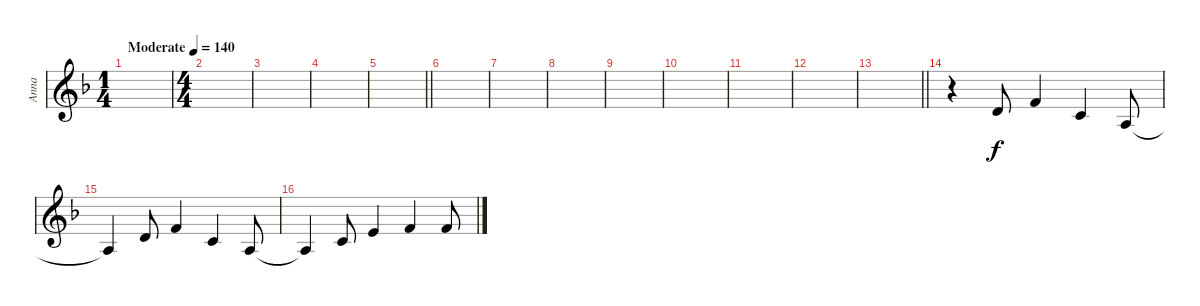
\track ("Anna" "Anna") {instrument synthvoice}
\staff {score}
\tuning (E4 B3 G3 D3 A2 E2) {hide}
\ts (1 4)
\tempo (140 "Moderate")
\clef g2
\ks dminor
|
\ts (4 4)
|
|
|
\barLineRight lightlight
|
|
|
|
|
|
|
|
\barLineRight lightlight
|
r.4 3.2.8 1.1.4 1.2.4 2.3.8 |
2.3{t}.4 3.2.8 1.1.4 1.2.4 2.3.8 |
2.3{t}.4 1.2.8 0.1.4 1.1.4 1.1.8
